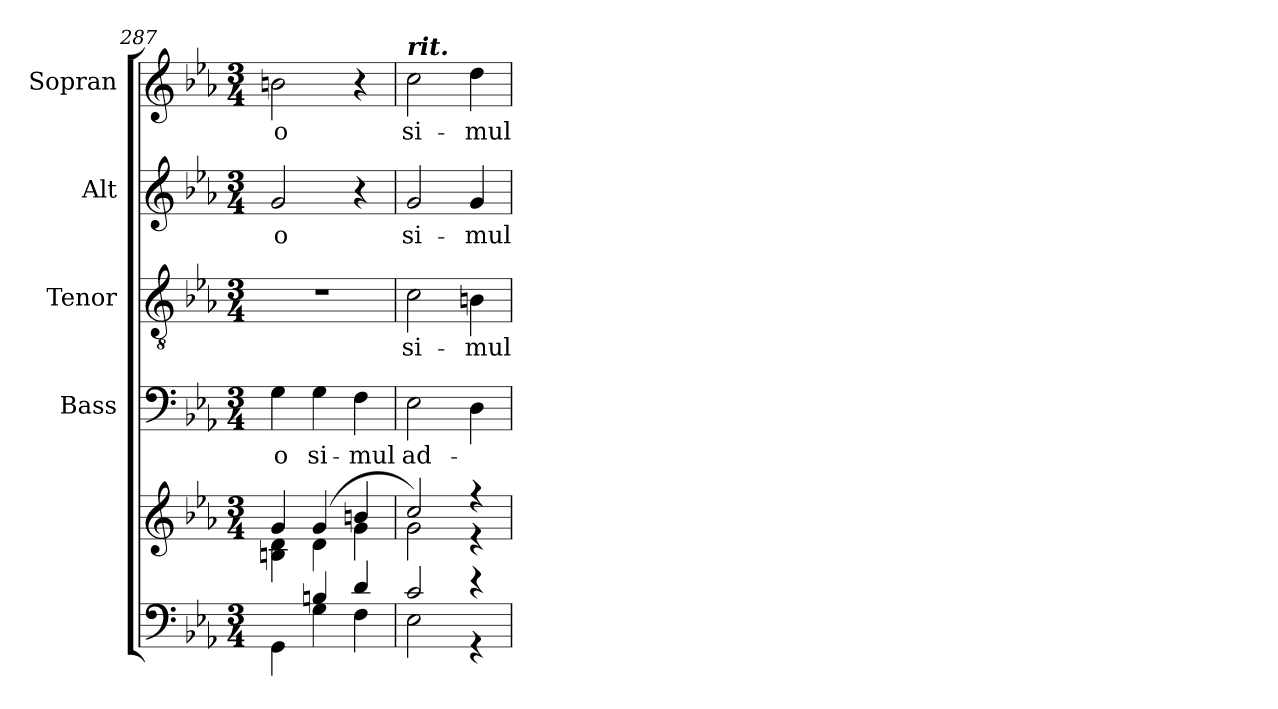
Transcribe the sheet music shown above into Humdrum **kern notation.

**kern	**kern	**kern	**text	**kern	**text	**kern	**text	**kern	**text
*part5	*part5	*part4	*part4	*part3	*part3	*part2	*part2	*part1	*part1
*staff6	*staff5	*staff4	*staff4	*staff3	*staff3	*staff2	*staff2	*staff1	*staff1
*	*	*I"Bass	*	*I"Tenor	*	*I"Alt	*	*I"Sopran	*
*	*	*I'B.	*	*I'T.	*	*I'A.	*	*I'S.	*
!!LO:LB:g=z
*clefF4	*clefG2	*clefF4	*	*clefGv2	*	*clefG2	*	*clefG2	*
*k[b-e-a-]	*k[b-e-a-]	*k[b-e-a-]	*	*k[b-e-a-]	*	*k[b-e-a-]	*	*k[b-e-a-]	*
*E-:	*E-:	*E-:	*	*E-:	*	*E-:	*	*E-:	*
*M3/4	*M3/4	*M3/4	*	*M3/4	*	*M3/4	*	*M3/4	*
=287	=287	=287	=287	=287	=287	=287	=287	=287	=287
*^	*^	*	*	*	*	*	*	*	*
!	!	!	!	!	!LO:LY:b	!	!	!	!LO:LY:b	!	!LO:LY:b
4ryy	4GG\	4g/	4Bn\ 4d\	4G\	-o	2.r	.	2g/	-o	2bn\	-o
!	!	!	!	!	!LO:LY:b	!	!	!	!	!	!
4Bn/	4G\	(4g/	4d\	4G\	si-	.	.	.	.	.	.
!	!	!	!	!	!LO:LY:b	!	!	!	!	!	!
4d/	4F\	4bn/	4g\	4F\	-mul	.	.	4r	.	4r	.
=288	=288	=288	=288	=288	=288	=288	=288	=288	=288	=288	=288
!	!	!	!	!	!	!	!	!	!	!LO:TX:a:Bi:t=rit.	!
!	!	!	!	!	!LO:LY:b	!	!LO:LY:b	!	!LO:LY:b	!	!LO:LY:b
2c/	2E-\	2cc/)	2g\	2E-\	ad-	2c\	si-	2g/	si-	2cc\	si-
!	!	!	!	!	!	!	!LO:LY:b	!	!LO:LY:b	!	!LO:LY:b
4r	4r	4r	4r	4D\	.	4Bn\	-mul	4g/	-mul	4dd\	-mul
*v	*v	*	*	*	*	*	*	*	*	*	*
*	*v	*v	*	*	*	*	*	*	*	*
=	=	=	=	=	=	=	=	=	=
*-	*-	*-	*-	*-	*-	*-	*-	*-	*-
